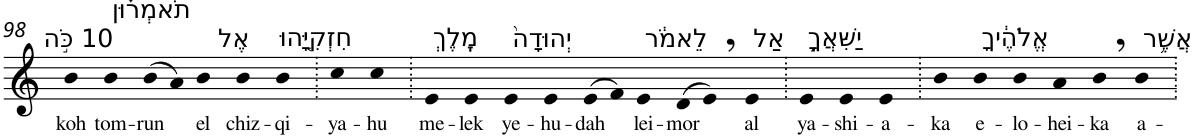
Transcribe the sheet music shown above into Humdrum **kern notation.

**kern	**text
*part1	*part1
*staff1	*staff1
*I"Piano	*
*I'Pno	*
!!LO:PB:g=z
*clefG2	*
*k[]	*
=98	=98
!LO:TX:a:t=10 כֹּ֣ה	!
!	!LO:LY:b
4b	koh
!LO:TX:a:t=תֹאמְר֗וּן	!
!	!LO:LY:b
4b	tom-
!	!LO:LY:b
(>8b	-run
8a)	.
!LO:TX:a:t=אֶל	!
!	!LO:LY:b
4b	el
!LO:TX:a:t=חִזְקִיָּ֤הוּ	!
!	!LO:LY:b
4b	chiz-
!	!LO:LY:b
4b	-qi-
=99.	=99.
!	!LO:LY:b
4cc	-ya-
!	!LO:LY:b
4cc	-hu
=100.	=100.
!LO:TX:a:t=מֶֽלֶךְ	!
!	!LO:LY:b
4e	me-
!	!LO:LY:b
4e	-lek
!LO:TX:a:t=יְהוּדָה֙	!
!	!LO:LY:b
4e	ye-
!	!LO:LY:b
4e	-hu-
!	!LO:LY:b
(>8e	-dah
8f)	.
!LO:TX:a:t=לֵאמֹ֔ר	!
!	!LO:LY:b
4e	lei-
!	!LO:LY:b
(>8d	-mor
8e,)	.
!LO:TX:a:t=אַל	!
!	!LO:LY:b
4e	al
=101.	=101.
!LO:TX:a:t=יַשִּׁאֲךָ֣	!
!	!LO:LY:b
4e	ya-
!	!LO:LY:b
4e	-shi-
!	!LO:LY:b
4e	-a-
=102.	=102.
!	!LO:LY:b
4b	-ka
!LO:TX:a:t=אֱלֹהֶ֔יךָ	!
!	!LO:LY:b
4b	e-
!	!LO:LY:b
4b	-lo-
!	!LO:LY:b
4a	-hei-
!	!LO:LY:b
4b,	-ka
!LO:TX:a:t=אֲשֶׁ֥ר	!
!	!LO:LY:b
4b	a-
=.	=.
*-	*-
